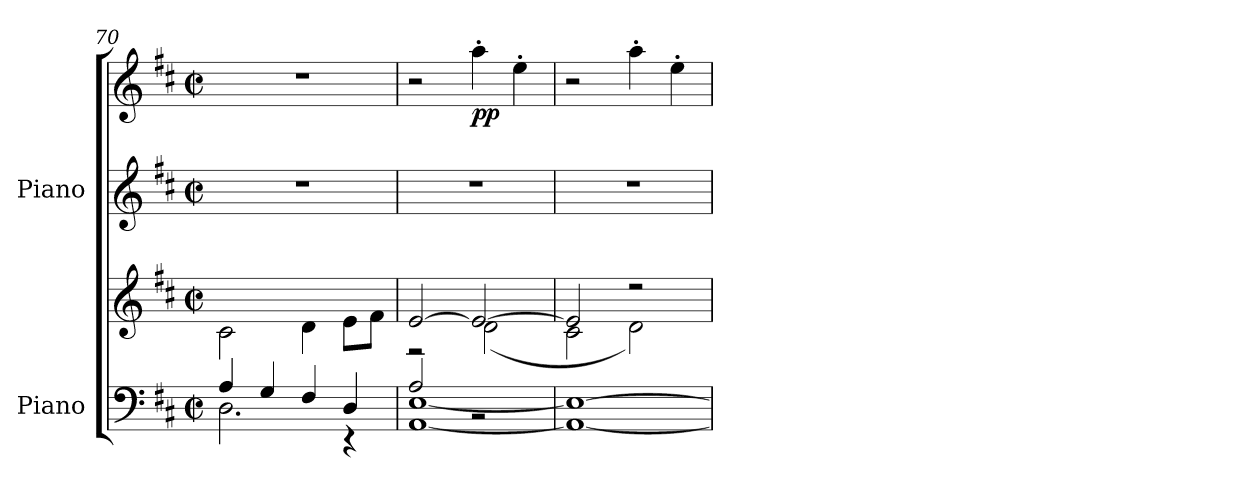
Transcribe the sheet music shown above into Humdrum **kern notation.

**kern	**kern	**kern	**kern	**dynam
*part2	*part2	*part1	*part1	*part1
*staff4	*staff3	*staff2	*staff1	*staff1/2
*I"Piano	*	*I"Piano	*	*
*I'Pno.	*	*I'Pno.	*	*
!!LO:LB:g=z
*clefF4	*clefG2	*clefG2	*clefG2	*
*k[f#c#]	*k[f#c#]	*k[f#c#]	*k[f#c#]	*
*M2/2	*M2/2	*M2/2	*M2/2	*
*met(c|)	*met(c|)	*met(c|)	*met(c|)	*
=70	=70	=70	=70	=70
*^	*	*	*	*
4A/	2.D\	2c#\	1r	1r	.
4G/	.	.	.	.	.
4F#/	.	4d\	.	.	.
4D/	4r	8e\L	.	.	.
.	.	8f#\J	.	.	.
=71	=71	=71	=71	=71	=71
*	*	*^	*	*	*
2A/	[1AA [1E	[2e/	2r	1r	2r	.
!	!	!	!	!	!	!LO:DY:b
2rBB	.	2e/_	(<2d\	.	4aa'\	pp
.	.	.	.	.	4ee'\	.
*v	*v	*	*	*	*	*
=72	=72	=72	=72	=72	=72
1AA_ 1E_	2e/]	2c#\	1r	2r	.
.	2r	2d\)	.	4aa'\	.
.	.	.	.	4ee'\	.
*	*v	*v	*	*	*
=	=	=	=	=
*-	*-	*-	*-	*-
